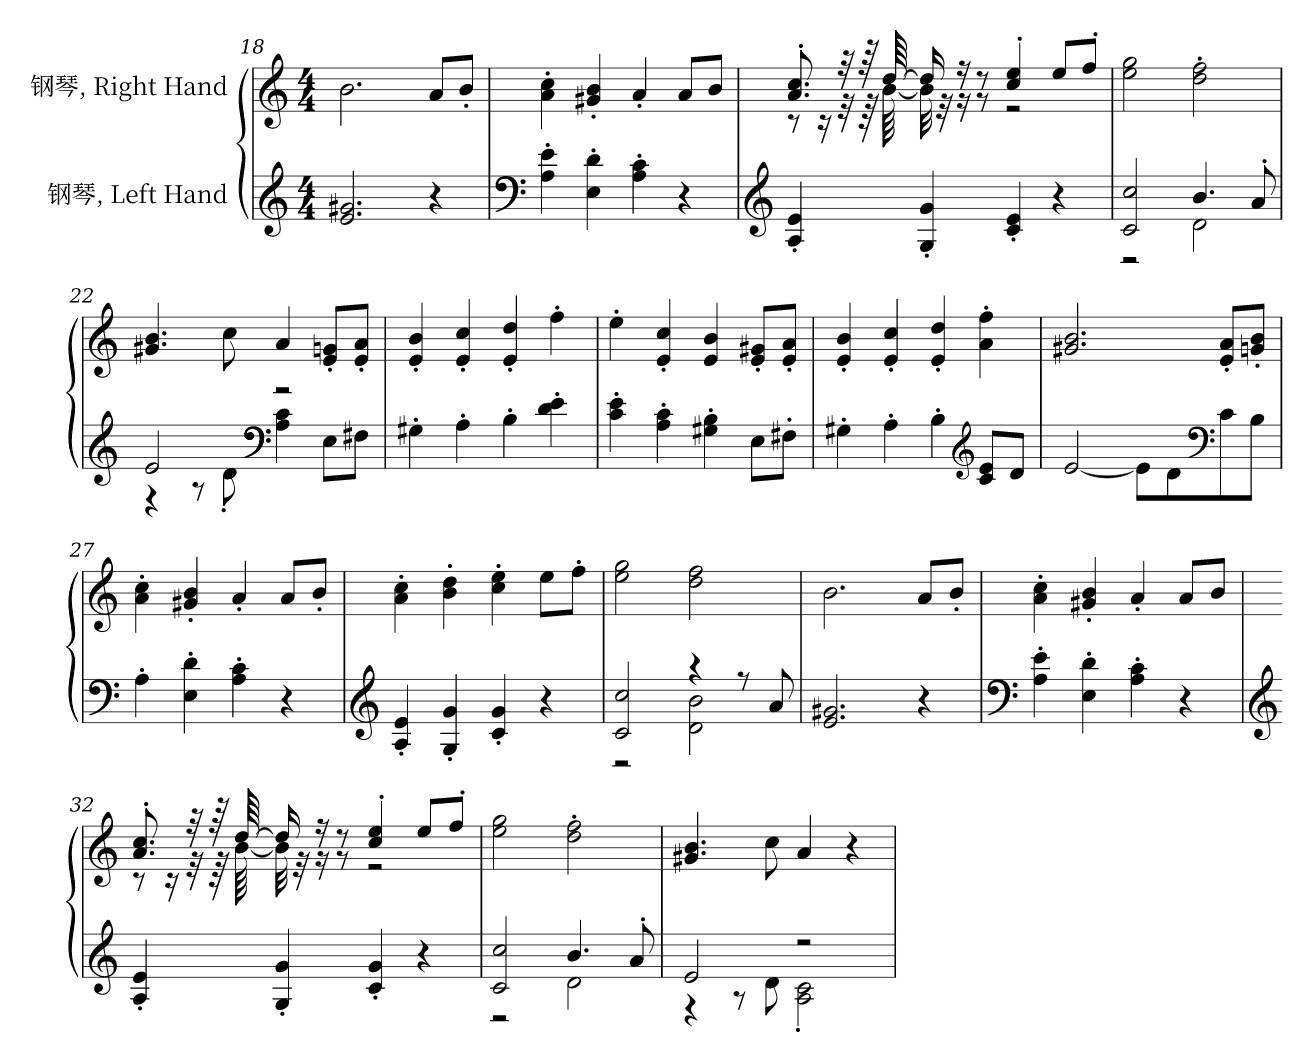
**kern	**kern
*part2	*part1
*staff2	*staff1
*I"钢琴, Left Hand	*I"钢琴, Right Hand
*clefG2	*clefG2
*k[]	*k[]
*M4/4	*M4/4
=18	=18
2.e/ 2.g#X/	2.b\
4r	8a/L
.	8b'/J
!!LO:LB:g=z
=19	=19
*clefF4	*
4A\' 4e\'	4a\' 4cc\'
4E\' 4d\'	4g#X/' 4b/'
4A\' 4c\'	4a'/
4r	8a/L
.	8b/J
=20	=20
*clefG2	*
*	*^
4A/' 4e/'	8.a/' 8.cc/'	8r
.	.	16r
.	32r	32r
.	64r	64r
.	[64dd/	[64b\
4G/' 4g/'	16dd/]	32b\]
.	.	32r
.	16r	16r
.	8r	8r
4c/' 4e/'	4cc/' 4ee/'	2r
4r	8ee/L	.
.	8ff'/J	.
*	*v	*v
=21	=21
*^	*
2c/ 2cc/	2r	2ee\ 2gg\
4.b/	2d\	2dd\' 2ff\'
8a'/	.	.
=22	=22	=22
2e/	4r	4.g#X/ 4.b/
.	8r	.
.	8d'\	8cc\
*clefF4	*	*
2r	4A\ 4c\	4a/
.	8E\L	8e/' 8gn/'L
.	8F#X\J	8e/' 8a/'J
*v	*v	*
=23	=23
4G#X'\	4e/' 4b/'
4A'\	4e/' 4cc/'
4B'\	4e/' 4dd/'
4d\' 4e\'	4ff'\
!!LO:LB:g=z
=24	=24
4c\' 4e\'	4ee'\
4A\' 4c\'	4e/' 4cc/'
4G#X\' 4B\'	4e/ 4b/
8E\L	8e/' 8g#X/'L
8F#X'\J	8e/' 8a/'J
=25	=25
4G#X'\	4e/' 4b/'
4A'\	4e/' 4cc/'
4B'\	4e/' 4dd/'
*clefG2	*
8c/ 8e/L	4a\' 4ff\'
8d/J	.
=26	=26
[2e/	2.g#X/ 2.b/
8e\L]	.
8d\	.
*clefF4	*
8c\	8e/' 8a/'L
8B\J	8gn/' 8b/'J
=27	=27
4A'\	4a\' 4cc\'
4E\' 4d\'	4g#X/' 4b/'
4A\' 4c\'	4a'/
4r	8a/L
.	8b'/J
=28	=28
*clefG2	*
4A/' 4e/'	4a\' 4cc\'
4G/' 4g/'	4b\' 4dd\'
4c/' 4g/'	4cc\' 4ee\'
4r	8ee\L
.	8ff'\J
!!LO:LB:g=z
=29	=29
*^	*
2c/ 2cc/	2r	2ee\ 2gg\
4r	2d\ 2b\	2dd\ 2ff\
8r	.	.
8a/	.	.
*v	*v	*
=30	=30
2.e/ 2.g#X/	2.b\
4r	8a/L
.	8b'/J
=31	=31
*clefF4	*
4A\' 4e\'	4a\' 4cc\'
4E\' 4d\'	4g#X/' 4b/'
4A\' 4c\'	4a'/
4r	8a/L
.	8b/J
=32	=32
*clefG2	*
*	*^
4A/' 4e/'	8.a/' 8.cc/'	8r
.	.	16r
.	32r	32r
.	64r	64r
.	[64dd/	[64b\
4G/' 4g/'	16dd/]	32b\]
.	.	32r
.	16r	16r
.	8r	8r
4c/' 4g/'	4cc/' 4ee/'	2r
4r	8ee/L	.
.	8ff'/J	.
*	*v	*v
=33	=33
*^	*
2c/ 2cc/	2r	2ee\ 2gg\
4.b/	2d\	2dd\' 2ff\'
8a'/	.	.
!!LO:PB:g=z
=34	=34	=34
2e/	4r	4.g#X/ 4.b/
.	8r	.
.	8d\	8cc\
2r	2A\' 2c\'	4a/
.	.	4r
*v	*v	*
=	=
*-	*-
